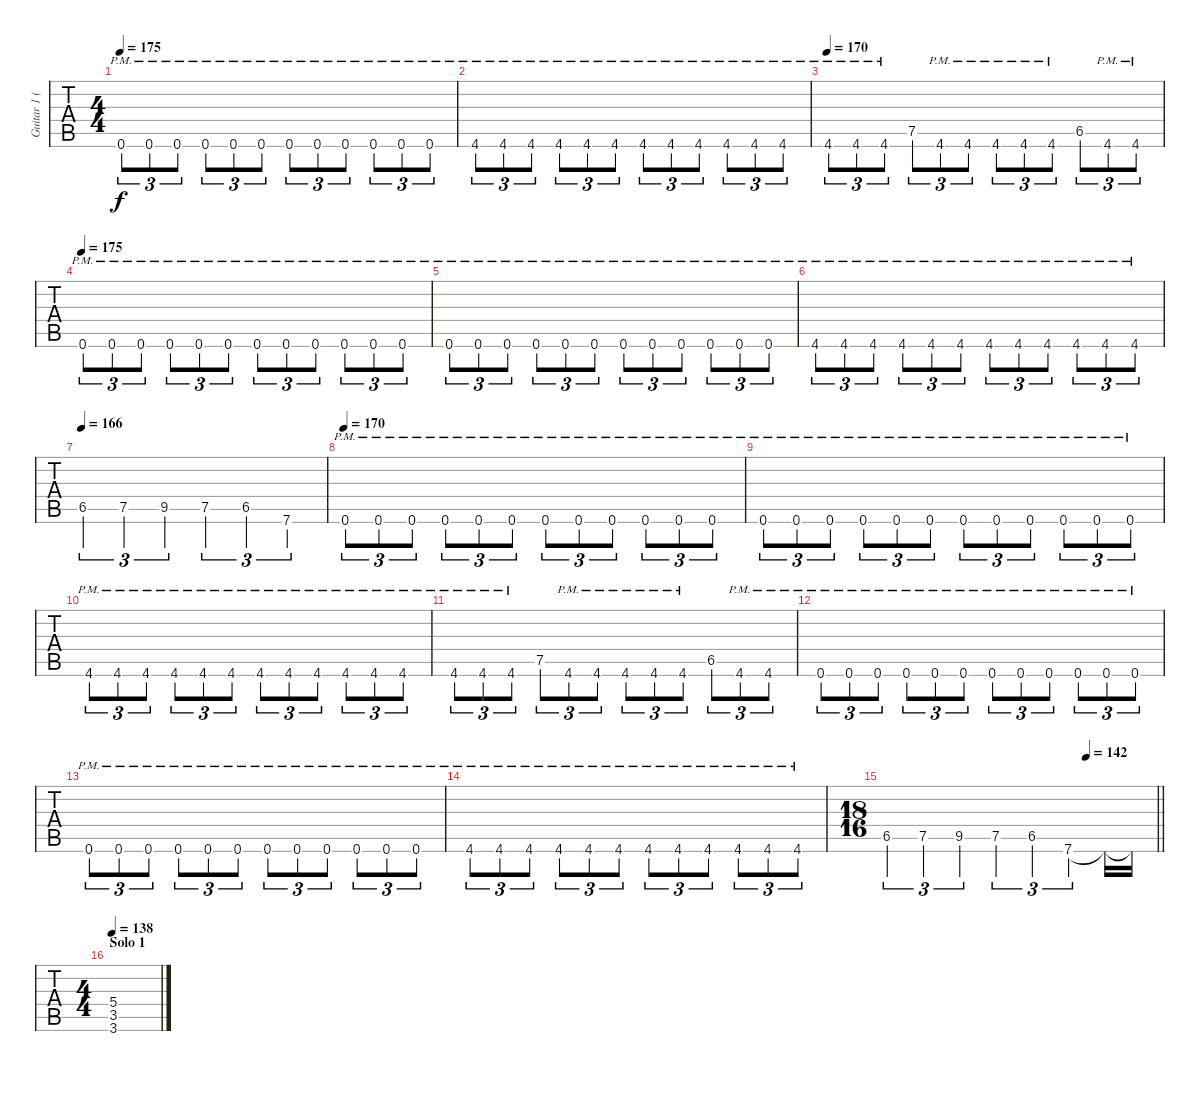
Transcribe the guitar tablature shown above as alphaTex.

\track ("Guitar 1 (Chuck Schuldiner)" "Guitar 1 (") {instrument distortionguitar}
\staff {tabs}
\tuning (D4 A3 F3 C3 G2 D2) {hide}
\ts (4 4)
\tempo 175
\clef g2
\ks c
0.6{pm}.8{tu (3 2) dy f} 0.6{pm}.8{tu (3 2)} 0.6{pm}.8{tu (3 2)} 0.6{pm}.8{tu (3 2)} 0.6{pm}.8{tu (3 2)} 0.6{pm}.8{tu (3 2)} 0.6{pm}.8{tu (3 2)} 0.6{pm}.8{tu (3 2)} 0.6{pm}.8{tu (3 2)} 0.6{pm}.8{tu (3 2)} 0.6{pm}.8{tu (3 2)} 0.6{pm}.8{tu (3 2)} |
4.6{pm}.8{tu (3 2)} 4.6{pm}.8{tu (3 2)} 4.6{pm}.8{tu (3 2)} 4.6{pm}.8{tu (3 2)} 4.6{pm}.8{tu (3 2)} 4.6{pm}.8{tu (3 2)} 4.6{pm}.8{tu (3 2)} 4.6{pm}.8{tu (3 2)} 4.6{pm}.8{tu (3 2)} 4.6{pm}.8{tu (3 2)} 4.6{pm}.8{tu (3 2)} 4.6{pm}.8{tu (3 2)} |
\tempo 170
4.6{pm}.8{tu (3 2)} 4.6{pm}.8{tu (3 2)} 4.6{pm}.8{tu (3 2)} 7.5.8{tu (3 2)} 4.6{pm}.8{tu (3 2)} 4.6{pm}.8{tu (3 2)} 4.6{pm}.8{tu (3 2)} 4.6{pm}.8{tu (3 2)} 4.6{pm}.8{tu (3 2)} 6.5.8{tu (3 2)} 4.6{pm}.8{tu (3 2)} 4.6{pm}.8{tu (3 2)} |
\tempo 175
0.6{pm}.8{tu (3 2)} 0.6{pm}.8{tu (3 2)} 0.6{pm}.8{tu (3 2)} 0.6{pm}.8{tu (3 2)} 0.6{pm}.8{tu (3 2)} 0.6{pm}.8{tu (3 2)} 0.6{pm}.8{tu (3 2)} 0.6{pm}.8{tu (3 2)} 0.6{pm}.8{tu (3 2)} 0.6{pm}.8{tu (3 2)} 0.6{pm}.8{tu (3 2)} 0.6{pm}.8{tu (3 2)} |
0.6{pm}.8{tu (3 2)} 0.6{pm}.8{tu (3 2)} 0.6{pm}.8{tu (3 2)} 0.6{pm}.8{tu (3 2)} 0.6{pm}.8{tu (3 2)} 0.6{pm}.8{tu (3 2)} 0.6{pm}.8{tu (3 2)} 0.6{pm}.8{tu (3 2)} 0.6{pm}.8{tu (3 2)} 0.6{pm}.8{tu (3 2)} 0.6{pm}.8{tu (3 2)} 0.6{pm}.8{tu (3 2)} |
4.6{pm}.8{tu (3 2)} 4.6{pm}.8{tu (3 2)} 4.6{pm}.8{tu (3 2)} 4.6{pm}.8{tu (3 2)} 4.6{pm}.8{tu (3 2)} 4.6{pm}.8{tu (3 2)} 4.6{pm}.8{tu (3 2)} 4.6{pm}.8{tu (3 2)} 4.6{pm}.8{tu (3 2)} 4.6{pm}.8{tu (3 2)} 4.6{pm}.8{tu (3 2)} 4.6{pm}.8{tu (3 2)} |
\tempo 166
6.5.4{tu (3 2)} 7.5.4{tu (3 2)} 9.5.4{tu (3 2)} 7.5.4{tu (3 2)} 6.5.4{tu (3 2)} 7.6.4{tu (3 2)} |
\tempo 170
0.6{pm}.8{tu (3 2)} 0.6{pm}.8{tu (3 2)} 0.6{pm}.8{tu (3 2)} 0.6{pm}.8{tu (3 2)} 0.6{pm}.8{tu (3 2)} 0.6{pm}.8{tu (3 2)} 0.6{pm}.8{tu (3 2)} 0.6{pm}.8{tu (3 2)} 0.6{pm}.8{tu (3 2)} 0.6{pm}.8{tu (3 2)} 0.6{pm}.8{tu (3 2)} 0.6{pm}.8{tu (3 2)} |
0.6{pm}.8{tu (3 2)} 0.6{pm}.8{tu (3 2)} 0.6{pm}.8{tu (3 2)} 0.6{pm}.8{tu (3 2)} 0.6{pm}.8{tu (3 2)} 0.6{pm}.8{tu (3 2)} 0.6{pm}.8{tu (3 2)} 0.6{pm}.8{tu (3 2)} 0.6{pm}.8{tu (3 2)} 0.6{pm}.8{tu (3 2)} 0.6{pm}.8{tu (3 2)} 0.6{pm}.8{tu (3 2)} |
4.6{pm}.8{tu (3 2)} 4.6{pm}.8{tu (3 2)} 4.6{pm}.8{tu (3 2)} 4.6{pm}.8{tu (3 2)} 4.6{pm}.8{tu (3 2)} 4.6{pm}.8{tu (3 2)} 4.6{pm}.8{tu (3 2)} 4.6{pm}.8{tu (3 2)} 4.6{pm}.8{tu (3 2)} 4.6{pm}.8{tu (3 2)} 4.6{pm}.8{tu (3 2)} 4.6{pm}.8{tu (3 2)} |
4.6{pm}.8{tu (3 2)} 4.6{pm}.8{tu (3 2)} 4.6{pm}.8{tu (3 2)} 7.5.8{tu (3 2)} 4.6{pm}.8{tu (3 2)} 4.6{pm}.8{tu (3 2)} 4.6{pm}.8{tu (3 2)} 4.6{pm}.8{tu (3 2)} 4.6{pm}.8{tu (3 2)} 6.5.8{tu (3 2)} 4.6{pm}.8{tu (3 2)} 4.6{pm}.8{tu (3 2)} |
0.6{pm}.8{tu (3 2)} 0.6{pm}.8{tu (3 2)} 0.6{pm}.8{tu (3 2)} 0.6{pm}.8{tu (3 2)} 0.6{pm}.8{tu (3 2)} 0.6{pm}.8{tu (3 2)} 0.6{pm}.8{tu (3 2)} 0.6{pm}.8{tu (3 2)} 0.6{pm}.8{tu (3 2)} 0.6{pm}.8{tu (3 2)} 0.6{pm}.8{tu (3 2)} 0.6{pm}.8{tu (3 2)} |
0.6{pm}.8{tu (3 2)} 0.6{pm}.8{tu (3 2)} 0.6{pm}.8{tu (3 2)} 0.6{pm}.8{tu (3 2)} 0.6{pm}.8{tu (3 2)} 0.6{pm}.8{tu (3 2)} 0.6{pm}.8{tu (3 2)} 0.6{pm}.8{tu (3 2)} 0.6{pm}.8{tu (3 2)} 0.6{pm}.8{tu (3 2)} 0.6{pm}.8{tu (3 2)} 0.6{pm}.8{tu (3 2)} |
4.6{pm}.8{tu (3 2)} 4.6{pm}.8{tu (3 2)} 4.6{pm}.8{tu (3 2)} 4.6{pm}.8{tu (3 2)} 4.6{pm}.8{tu (3 2)} 4.6{pm}.8{tu (3 2)} 4.6{pm}.8{tu (3 2)} 4.6{pm}.8{tu (3 2)} 4.6{pm}.8{tu (3 2)} 4.6{pm}.8{tu (3 2)} 4.6{pm}.8{tu (3 2)} 4.6{pm}.8{tu (3 2)} |
\ts (18 16)
\tempo (142 0.7407407407407407)
\barLineRight lightlight
6.5.4{tu (3 2)} 7.5.4{tu (3 2)} 9.5.4{tu (3 2)} 7.5.4{tu (3 2)} 6.5.4{tu (3 2)} 7.6.4{tu (3 2)} 7.6{t}.16 7.6{t}.16 |
\ts (4 4)
\section ("" "Solo 1")
\tempo 142
\tempo 138
(5.4 3.5 3.6).1
